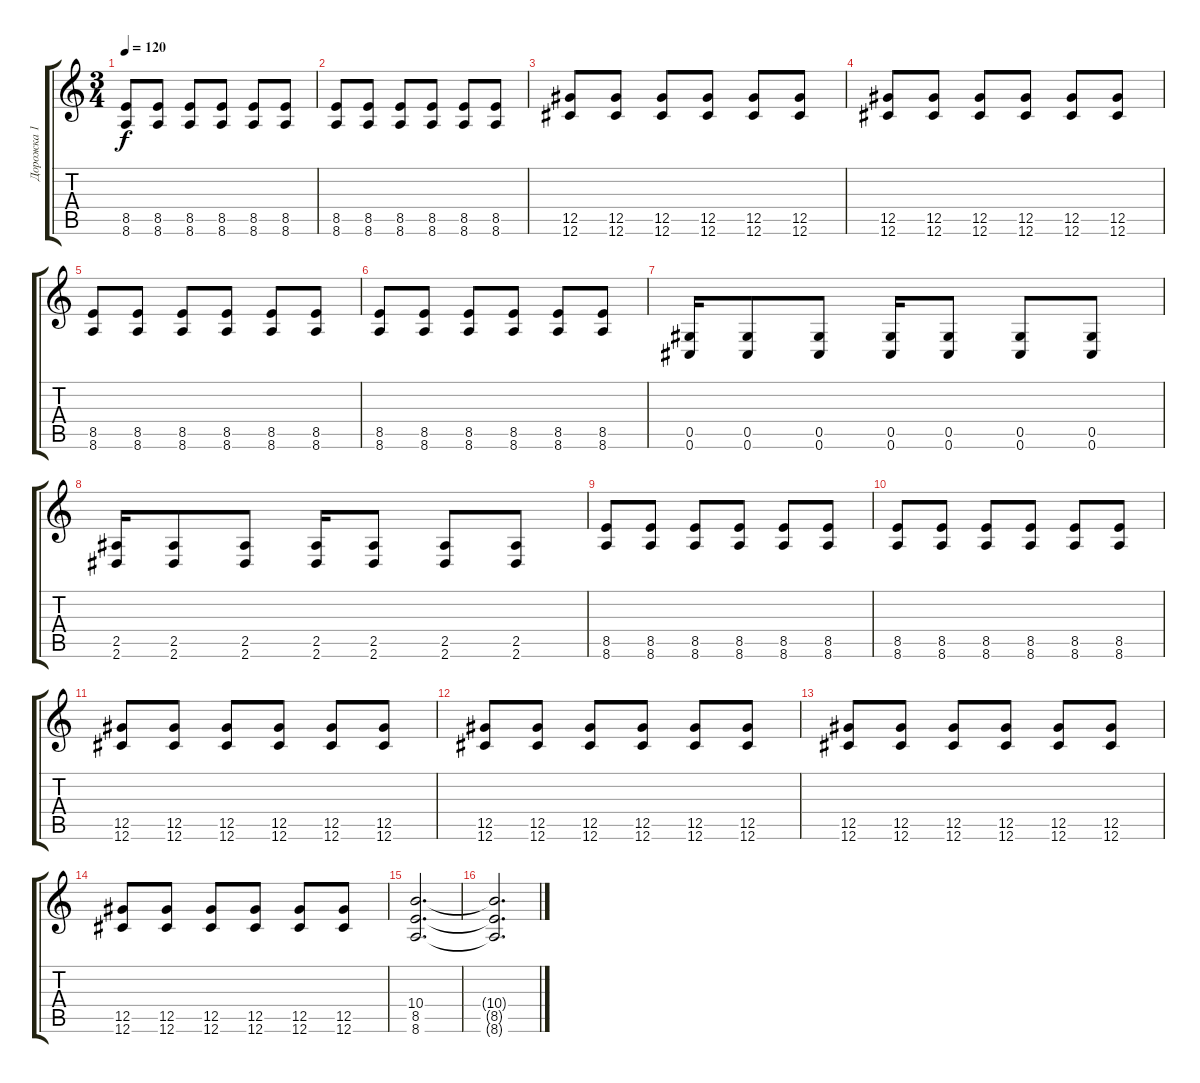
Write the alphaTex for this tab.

\track ("Дорожка 1" "Дорожка 1") {instrument distortionguitar}
\staff {score tabs}
\tuning (Eb4 Bb3 Gb3 Db3 Ab2 Db2) {hide}
\ts (3 4)
\tempo 120
\clef g2
\ks c
(8.5 8.6).8{dy f} (8.5 8.6).8 (8.5 8.6).8 (8.5 8.6).8 (8.5 8.6).8 (8.5 8.6).8 |
(8.5 8.6).8 (8.5 8.6).8 (8.5 8.6).8 (8.5 8.6).8 (8.5 8.6).8 (8.5 8.6).8 |
(12.5 12.6).8 (12.5 12.6).8 (12.5 12.6).8 (12.5 12.6).8 (12.5 12.6).8 (12.5 12.6).8 |
(12.5 12.6).8 (12.5 12.6).8 (12.5 12.6).8 (12.5 12.6).8 (12.5 12.6).8 (12.5 12.6).8 |
(8.5 8.6).8 (8.5 8.6).8 (8.5 8.6).8 (8.5 8.6).8 (8.5 8.6).8 (8.5 8.6).8 |
(8.5 8.6).8 (8.5 8.6).8 (8.5 8.6).8 (8.5 8.6).8 (8.5 8.6).8 (8.5 8.6).8 |
(0.5 0.6).16 (0.5 0.6).8 (0.5 0.6).8 (0.5 0.6).16 (0.5 0.6).8 (0.5 0.6).8 (0.5 0.6).8 |
(2.5 2.6).16 (2.5 2.6).8 (2.5 2.6).8 (2.5 2.6).16 (2.5 2.6).8 (2.5 2.6).8 (2.5 2.6).8 |
(8.5 8.6).8 (8.5 8.6).8 (8.5 8.6).8 (8.5 8.6).8 (8.5 8.6).8 (8.5 8.6).8 |
(8.5 8.6).8 (8.5 8.6).8 (8.5 8.6).8 (8.5 8.6).8 (8.5 8.6).8 (8.5 8.6).8 |
(12.5 12.6).8 (12.5 12.6).8 (12.5 12.6).8 (12.5 12.6).8 (12.5 12.6).8 (12.5 12.6).8 |
(12.5 12.6).8 (12.5 12.6).8 (12.5 12.6).8 (12.5 12.6).8 (12.5 12.6).8 (12.5 12.6).8 |
(12.5 12.6).8 (12.5 12.6).8 (12.5 12.6).8 (12.5 12.6).8 (12.5 12.6).8 (12.5 12.6).8 |
(12.5 12.6).8 (12.5 12.6).8 (12.5 12.6).8 (12.5 12.6).8 (12.5 12.6).8 (12.5 12.6).8 |
(10.4 8.5 8.6).2{d instrument electricguitarclean} |
(10.4{t} 8.5{t} 8.6{t}).2{d}
